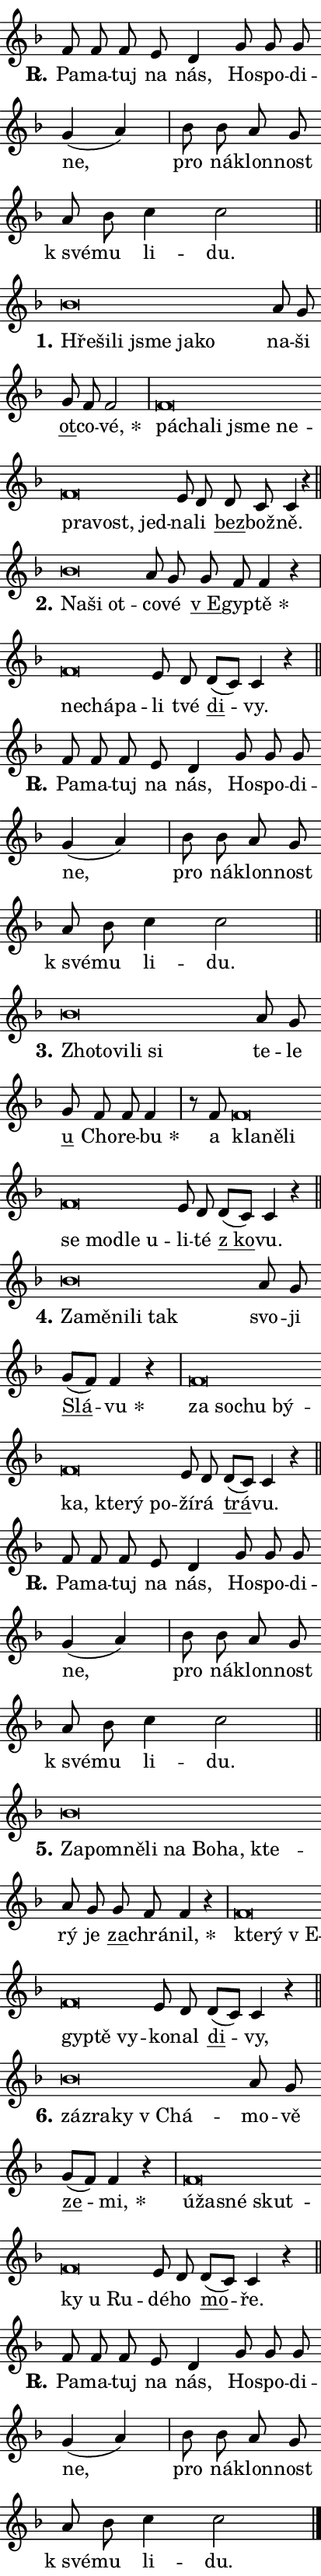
\version "2.24.0"
\header { tagline = "" }
\paper {
  indent = 0\cm
  top-margin = 0\cm
  right-margin = 0\cm
  bottom-margin = 0\cm
  left-margin = 0\cm
  paper-width = 7\cm
  page-breaking = #ly:one-page-breaking
  system-system-spacing.basic-distance = #11
  score-system-spacing.basic-distance = #11
  ragged-last = ##f
}


%% Author: Thomas Morley
%% https://lists.gnu.org/archive/html/lilypond-user/2020-05/msg00002.html
#(define (line-position grob)
"Returns position of @var[grob} in current system:
   @code{'start}, if at first time-step
   @code{'end}, if at last time-step
   @code{'middle} otherwise
"
  (let* ((col (ly:item-get-column grob))
         (ln (ly:grob-object col 'left-neighbor))
         (rn (ly:grob-object col 'right-neighbor))
         (col-to-check-left (if (ly:grob? ln) ln col))
         (col-to-check-right (if (ly:grob? rn) rn col))
         (break-dir-left
           (and
             (ly:grob-property col-to-check-left 'non-musical #f)
             (ly:item-break-dir col-to-check-left)))
         (break-dir-right
           (and
             (ly:grob-property col-to-check-right 'non-musical #f)
             (ly:item-break-dir col-to-check-right))))
        (cond ((eqv? 1 break-dir-left) 'start)
              ((eqv? -1 break-dir-right) 'end)
              (else 'middle))))

#(define (tranparent-at-line-position vctor)
  (lambda (grob)
  "Relying on @code{line-position} select the relevant enry from @var{vctor}.
Used to determine transparency,"
    (case (line-position grob)
      ((end) (not (vector-ref vctor 0)))
      ((middle) (not (vector-ref vctor 1)))
      ((start) (not (vector-ref vctor 2))))))

noteHeadBreakVisibility =
#(define-music-function (break-visibility)(vector?)
"Makes @code{NoteHead}s transparent relying on @var{break-visibility}"
#{
  \override NoteHead.transparent =
    #(tranparent-at-line-position break-visibility)
#})

#(define delete-ledgers-for-transparent-note-heads
  (lambda (grob)
    "Reads whether a @code{NoteHead} is transparent.
If so this @code{NoteHead} is removed from @code{'note-heads} from
@var{grob}, which is supposed to be @code{LedgerLineSpanner}.
As a result ledgers are not printed for this @code{NoteHead}"
    (let* ((nhds-array (ly:grob-object grob 'note-heads))
           (nhds-list
             (if (ly:grob-array? nhds-array)
                 (ly:grob-array->list nhds-array)
                 '()))
           ;; Relies on the transparent-property being done before
           ;; Staff.LedgerLineSpanner.after-line-breaking is executed.
           ;; This is fragile ...
           (to-keep
             (remove
               (lambda (nhd)
                 (ly:grob-property nhd 'transparent #f))
               nhds-list)))
      ;; TODO find a better method to iterate over grob-arrays, similiar
      ;; to filter/remove etc for lists
      ;; For now rebuilt from scratch
      (set! (ly:grob-object grob 'note-heads)  '())
      (for-each
        (lambda (nhd)
          (ly:pointer-group-interface::add-grob grob 'note-heads nhd))
        to-keep))))

hideNotes = {
  \noteHeadBreakVisibility #begin-of-line-visible
}
unHideNotes = {
  \noteHeadBreakVisibility #all-visible
}

% work-around for resetting accidentals
% https://lilypond.org/doc/v2.23/Documentation/notation/displaying-rhythms#unmetered-music
cadenzaMeasure = {
  \cadenzaOff
  \partial 1024 s1024
  \cadenzaOn
}

#(define-markup-command (accent layout props text) (markup?)
  "Underline accented syllable"
  (interpret-markup layout props
    #{\markup \override #'(offset . 4.3) \underline { #text }#}))

responsum = \markup \concat {
  "R" \hspace #-1.05 \path #0.1 #'((moveto 0 0.07) (lineto 0.9 0.8)) \hspace #0.05 "."
}

\layout {
    \context {
        \Staff
        \remove "Time_signature_engraver"
        \override LedgerLineSpanner.after-line-breaking = #delete-ledgers-for-transparent-note-heads
    }
    \context {
        \Voice {
            \override NoteHead.output-attributes = #'((class . "notehead"))
            \override Hairpin.height = #0.55
        }
    }
    \context {
        \Lyrics {
            \override StanzaNumber.output-attributes = #'((class . "stanzanumber"))
            \override LyricSpace.minimum-distance = #0.9
            \override LyricText.font-name = #"TeX Gyre Schola"
            \override LyricText.font-size = 1
            \override StanzaNumber.font-name = #"TeX Gyre Schola Bold"
            \override StanzaNumber.font-size = 1
        }
    }
}

% magnetic-lyrics.ily
%
%   written by
%     Jean Abou Samra <jean@abou-samra.fr>
%     Werner Lemberg <wl@gnu.org>
%
%   adapted by
%     Jiri Hon <jiri.hon@gmail.com>
%
% Version 2022-Apr-15

% https://www.mail-archive.com/lilypond-user@gnu.org/msg149350.html

#(define (Left_hyphen_pointer_engraver context)
   "Collect syllable-hyphen-syllable occurrences in lyrics and store
them in properties.  This engraver only looks to the left.  For
example, if the lyrics input is @code{foo -- bar}, it does the
following.

@itemize @bullet
@item
Set the @code{text} property of the @code{LyricHyphen} grob between
@q{foo} and @q{bar} to @code{foo}.

@item
Set the @code{left-hyphen} property of the @code{LyricText} grob with
text @q{foo} to the @code{LyricHyphen} grob between @q{foo} and
@q{bar}.
@end itemize

Use this auxiliary engraver in combination with the
@code{lyric-@/text::@/apply-@/magnetic-@/offset!} hook."
   (let ((hyphen #f)
         (text #f))
     (make-engraver
      (acknowledgers
       ((lyric-syllable-interface engraver grob source-engraver)
        (set! text grob)))
      (end-acknowledgers
       ((lyric-hyphen-interface engraver grob source-engraver)
        ;(when (not (grob::has-interface grob 'lyric-space-interface))
          (set! hyphen grob)));)
      ((stop-translation-timestep engraver)
       (when (and text hyphen)
         (ly:grob-set-object! text 'left-hyphen hyphen))
       (set! text #f)
       (set! hyphen #f)))))

#(define (lyric-text::apply-magnetic-offset! grob)
   "If the space between two syllables is less than the value in
property @code{LyricText@/.details@/.squash-threshold}, move the right
syllable to the left so that it gets concatenated with the left
syllable.

Use this function as a hook for
@code{LyricText@/.after-@/line-@/breaking} if the
@code{Left_@/hyphen_@/pointer_@/engraver} is active."
   (let ((hyphen (ly:grob-object grob 'left-hyphen #f)))
     (when hyphen
       (let ((left-text (ly:spanner-bound hyphen LEFT)))
         (when (grob::has-interface left-text 'lyric-syllable-interface)
           (let* ((common (ly:grob-common-refpoint grob left-text X))
                  (this-x-ext (ly:grob-extent grob common X))
                  (left-x-ext
                   (begin
                     ;; Trigger magnetism for left-text.
                     (ly:grob-property left-text 'after-line-breaking)
                     (ly:grob-extent left-text common X)))
                  ;; `delta` is the gap width between two syllables.
                  (delta (- (interval-start this-x-ext)
                            (interval-end left-x-ext)))
                  (details (ly:grob-property grob 'details))
                  (threshold (assoc-get 'squash-threshold details 0.2)))
             (when (< delta threshold)
               (let* (;; We have to manipulate the input text so that
                      ;; ligatures crossing syllable boundaries are not
                      ;; disabled.  For languages based on the Latin
                      ;; script this is essentially a beautification.
                      ;; However, for non-Western scripts it can be a
                      ;; necessity.
                      (lt (ly:grob-property left-text 'text))
                      (rt (ly:grob-property grob 'text))
                      (is-space (grob::has-interface hyphen 'lyric-space-interface))
                      (space (if is-space " " ""))
                      (space-markup (grob-interpret-markup grob " "))
                      (space-size (interval-length (ly:stencil-extent space-markup X)))
                      (extra-delta (if is-space space-size 0))
                      ;; Append new syllable.
                      (ltrt-space (if (and (string? lt) (string? rt))
                                (string-append lt space rt)
                                (make-concat-markup (list lt space rt))))
                      ;; Right-align `ltrt` to the right side.
                      (ltrt-space-markup (grob-interpret-markup
                               grob
                               (make-translate-markup
                                (cons (interval-length this-x-ext) 0)
                                (make-right-align-markup ltrt-space)))))
                 (begin
                   ;; Don't print `left-text`.
                   (ly:grob-set-property! left-text 'stencil #f)
                   ;; Set text and stencil (which holds all collected
                   ;; syllables so far) and shift it to the left.
                   (ly:grob-set-property! grob 'text ltrt-space)
                   (ly:grob-set-property! grob 'stencil ltrt-space-markup)
                   (ly:grob-translate-axis! grob (- (- delta extra-delta)) X))))))))))


#(define (lyric-hyphen::displace-bounds-first grob)
   ;; Make very sure this callback isn't triggered too early.
   (let ((left (ly:spanner-bound grob LEFT))
         (right (ly:spanner-bound grob RIGHT)))
     (ly:grob-property left 'after-line-breaking)
     (ly:grob-property right 'after-line-breaking)
     (ly:lyric-hyphen::print grob)))

squashThreshold = #0.4

\layout {
  \context {
    \Lyrics
    \consists #Left_hyphen_pointer_engraver
    \override LyricText.after-line-breaking =
      #lyric-text::apply-magnetic-offset!
    \override LyricHyphen.stencil = #lyric-hyphen::displace-bounds-first
    \override LyricText.details.squash-threshold = \squashThreshold
    \override LyricHyphen.minimum-distance = 0
    \override LyricHyphen.minimum-length = \squashThreshold
  }
}

squash = \override LyricText.details.squash-threshold = 9999
unSquash = \override LyricText.details.squash-threshold = \squashThreshold

left = \override LyricText.self-alignment-X = #LEFT
unLeft = \revert LyricText.self-alignment-X

starOffset = #(lambda (grob) 
                (let ((x_offset (ly:self-alignment-interface::aligned-on-x-parent grob)))
                  (if (= x_offset 0) 0 (+ x_offset 1.2))))

star = #(define-music-function (syllable)(string?)
"Append star separator at the end of a syllable"
#{
  \once \override LyricText.X-offset = #starOffset
  \lyricmode { \markup {
    #syllable
    \override #'((font-name . "TeX Gyre Schola Bold")) \hspace #0.2 \lower #0.65 \larger "*"
  } }
#})

starAccent = #(define-music-function (syllable)(string?)
"Append star separator at the end of a syllable and make accent"
#{
  \once \override LyricText.X-offset = #starOffset
  \lyricmode { \markup {
    \accent #syllable
    \override #'((font-name . "TeX Gyre Schola Bold")) \hspace #0.2 \lower #0.65 \larger "*"
  } }
#})

breath = #(define-music-function (syllable)(string?)
"Append breathing indicator at the end of a syllable"
#{
  \lyricmode { \markup { #syllable "+" } }
#})

optionalBreath = #(define-music-function (syllable)(string?)
"Append optional breathing indicator at the end of a syllable"
#{
  \lyricmode { \markup { #syllable "(+)" } }
#})


\score {
    <<
        \new Voice = "melody" { \cadenzaOn \key f \major \relative { f'8 f f e d4 \bar "" g8 g g \bar "" g4( a) \cadenzaMeasure \bar "|" bes8 bes a g \bar "" a bes c4 c2 \cadenzaMeasure \bar "||" \break } }
        \new Lyrics \lyricsto "melody" { \lyricmode { \set stanza = \responsum
Pa -- ma -- tuj na nás, Ho -- spo -- di -- ne, pro ná -- klon -- nost "k své" -- mu li -- du. } }
    >>
    \layout {}
}

\score {
    <<
        \new Voice = "melody" { \cadenzaOn \key f \major \relative { bes'\breve*1/16 \hideNotes \breve*1/16 \bar "" \breve*1/16 \bar "" \breve*1/16 \bar "" \breve*1/16 \breve*1/16 \bar "" \unHideNotes a8 g \bar "" g f f2 \cadenzaMeasure \bar "|" f\breve*1/16 \hideNotes \breve*1/16 \bar "" \breve*1/16 \bar "" \breve*1/16 \bar "" \breve*1/16 \bar "" \breve*1/16 \bar "" \breve*1/16 \breve*1/16 \bar "" \unHideNotes e8 d \bar "" d c c4 r \cadenzaMeasure \bar "||" \break } }
        \new Lyrics \lyricsto "melody" { \lyricmode { \set stanza = "1."
\left Hře -- \squash ši -- li jsme ja -- ko \unLeft \unSquash na -- ši \markup \accent ot -- co -- \star vé, \left pá -- \squash cha -- li jsme ne -- pra -- vost, jed -- \unLeft \unSquash na -- li \markup \accent bez -- bož -- ně. } }
    >>
    \layout {}
}

\score {
    <<
        \new Voice = "melody" { \cadenzaOn \key f \major \relative { bes'\breve*1/16 \hideNotes \breve*1/16 \breve*1/16 \bar "" \unHideNotes a8 g \bar "" g f f4 r \cadenzaMeasure \bar "|" f\breve*1/16 \hideNotes \breve*1/16 \breve*1/16 \bar "" \unHideNotes e8 d \bar "" d[( c)] c4 r \cadenzaMeasure \bar "||" \break } }
        \new Lyrics \lyricsto "melody" { \lyricmode { \set stanza = "2."
\left Na -- \squash ši ot -- \unLeft \unSquash co -- vé \markup \accent "v E" -- gyp -- \star tě \left ne -- \squash chá -- pa -- \unLeft \unSquash li tvé \markup \accent di -- vy. } }
    >>
    \layout {}
}

\score {
    <<
        \new Voice = "melody" { \cadenzaOn \key f \major \relative { f'8 f f e d4 \bar "" g8 g g \bar "" g4( a) \cadenzaMeasure \bar "|" bes8 bes a g \bar "" a bes c4 c2 \cadenzaMeasure \bar "||" \break } }
        \new Lyrics \lyricsto "melody" { \lyricmode { \set stanza = \responsum
Pa -- ma -- tuj na nás, Ho -- spo -- di -- ne, pro ná -- klon -- nost "k své" -- mu li -- du. } }
    >>
    \layout {}
}

\score {
    <<
        \new Voice = "melody" { \cadenzaOn \key f \major \relative { bes'\breve*1/16 \hideNotes \breve*1/16 \bar "" \breve*1/16 \bar "" \breve*1/16 \breve*1/16 \bar "" \unHideNotes a8 g \bar "" g f f f4 \cadenzaMeasure \bar "|" r8 f8 f\breve*1/16 \hideNotes \breve*1/16 \bar "" \breve*1/16 \bar "" \breve*1/16 \bar "" \breve*1/16 \bar "" \breve*1/16 \breve*1/16 \bar "" \unHideNotes e8 d \bar "" d[( c)] c4 r \cadenzaMeasure \bar "||" \break } }
        \new Lyrics \lyricsto "melody" { \lyricmode { \set stanza = "3."
\left Zho -- \squash to -- vi -- li si \unLeft \unSquash te -- le \markup \accent u Cho -- re -- \star bu a \left kla -- \squash ně -- li se mo -- dle u -- \unLeft \unSquash li -- té \markup \accent "z ko" -- vu. } }
    >>
    \layout {}
}

\score {
    <<
        \new Voice = "melody" { \cadenzaOn \key f \major \relative { bes'\breve*1/16 \hideNotes \breve*1/16 \bar "" \breve*1/16 \bar "" \breve*1/16 \breve*1/16 \bar "" \unHideNotes a8 g \bar "" g[( f)] f4 r \cadenzaMeasure \bar "|" f\breve*1/16 \hideNotes \breve*1/16 \bar "" \breve*1/16 \bar "" \breve*1/16 \bar "" \breve*1/16 \bar "" \breve*1/16 \bar "" \breve*1/16 \breve*1/16 \bar "" \unHideNotes e8 d \bar "" d[( c)] c4 r \cadenzaMeasure \bar "||" \break } }
        \new Lyrics \lyricsto "melody" { \lyricmode { \set stanza = "4."
\left Za -- \squash mě -- ni -- li tak \unLeft \unSquash svo -- ji \markup \accent Slá -- \star vu \left za \squash so -- chu bý -- ka, kte -- rý po -- \unLeft \unSquash ží -- rá \markup \accent trá -- vu. } }
    >>
    \layout {}
}

\score {
    <<
        \new Voice = "melody" { \cadenzaOn \key f \major \relative { f'8 f f e d4 \bar "" g8 g g \bar "" g4( a) \cadenzaMeasure \bar "|" bes8 bes a g \bar "" a bes c4 c2 \cadenzaMeasure \bar "||" \break } }
        \new Lyrics \lyricsto "melody" { \lyricmode { \set stanza = \responsum
Pa -- ma -- tuj na nás, Ho -- spo -- di -- ne, pro ná -- klon -- nost "k své" -- mu li -- du. } }
    >>
    \layout {}
}

\score {
    <<
        \new Voice = "melody" { \cadenzaOn \key f \major \relative { bes'\breve*1/16 \hideNotes \breve*1/16 \bar "" \breve*1/16 \bar "" \breve*1/16 \bar "" \breve*1/16 \bar "" \breve*1/16 \bar "" \breve*1/16 \breve*1/16 \bar "" \unHideNotes a8 g \bar "" g f f4 r \cadenzaMeasure \bar "|" f\breve*1/16 \hideNotes \breve*1/16 \bar "" \breve*1/16 \bar "" \breve*1/16 \bar "" \breve*1/16 \breve*1/16 \bar "" \unHideNotes e8 d \bar "" d[( c)] c4 r \cadenzaMeasure \bar "||" \break } }
        \new Lyrics \lyricsto "melody" { \lyricmode { \set stanza = "5."
\left Za -- \squash po -- mně -- li na Bo -- ha, kte -- \unLeft \unSquash rý je \markup \accent za -- chrá -- \star nil, \left kte -- \squash rý "v E" -- gyp -- tě vy -- \unLeft \unSquash ko -- nal \markup \accent di -- vy, } }
    >>
    \layout {}
}

\score {
    <<
        \new Voice = "melody" { \cadenzaOn \key f \major \relative { bes'\breve*1/16 \hideNotes \breve*1/16 \bar "" \breve*1/16 \breve*1/16 \bar "" \unHideNotes a8 g \bar "" g[( f)] f4 r \cadenzaMeasure \bar "|" f\breve*1/16 \hideNotes \breve*1/16 \bar "" \breve*1/16 \bar "" \breve*1/16 \bar "" \breve*1/16 \bar "" \breve*1/16 \breve*1/16 \bar "" \unHideNotes e8 d \bar "" d[( c)] c4 r \cadenzaMeasure \bar "||" \break } }
        \new Lyrics \lyricsto "melody" { \lyricmode { \set stanza = "6."
\left zá -- \squash zra -- ky "v Chá" -- \unLeft \unSquash mo -- vě \markup \accent ze -- \star mi, \left ú -- \squash ža -- sné skut -- ky u Ru -- \unLeft \unSquash dé -- ho \markup \accent mo -- ře. } }
    >>
    \layout {}
}

\score {
    <<
        \new Voice = "melody" { \cadenzaOn \key f \major \relative { f'8 f f e d4 \bar "" g8 g g \bar "" g4( a) \cadenzaMeasure \bar "|" bes8 bes a g \bar "" a bes c4 c2 \cadenzaMeasure \bar "||" \break } \bar "|." }
        \new Lyrics \lyricsto "melody" { \lyricmode { \set stanza = \responsum
Pa -- ma -- tuj na nás, Ho -- spo -- di -- ne, pro ná -- klon -- nost "k své" -- mu li -- du. } }
    >>
    \layout {}
}
